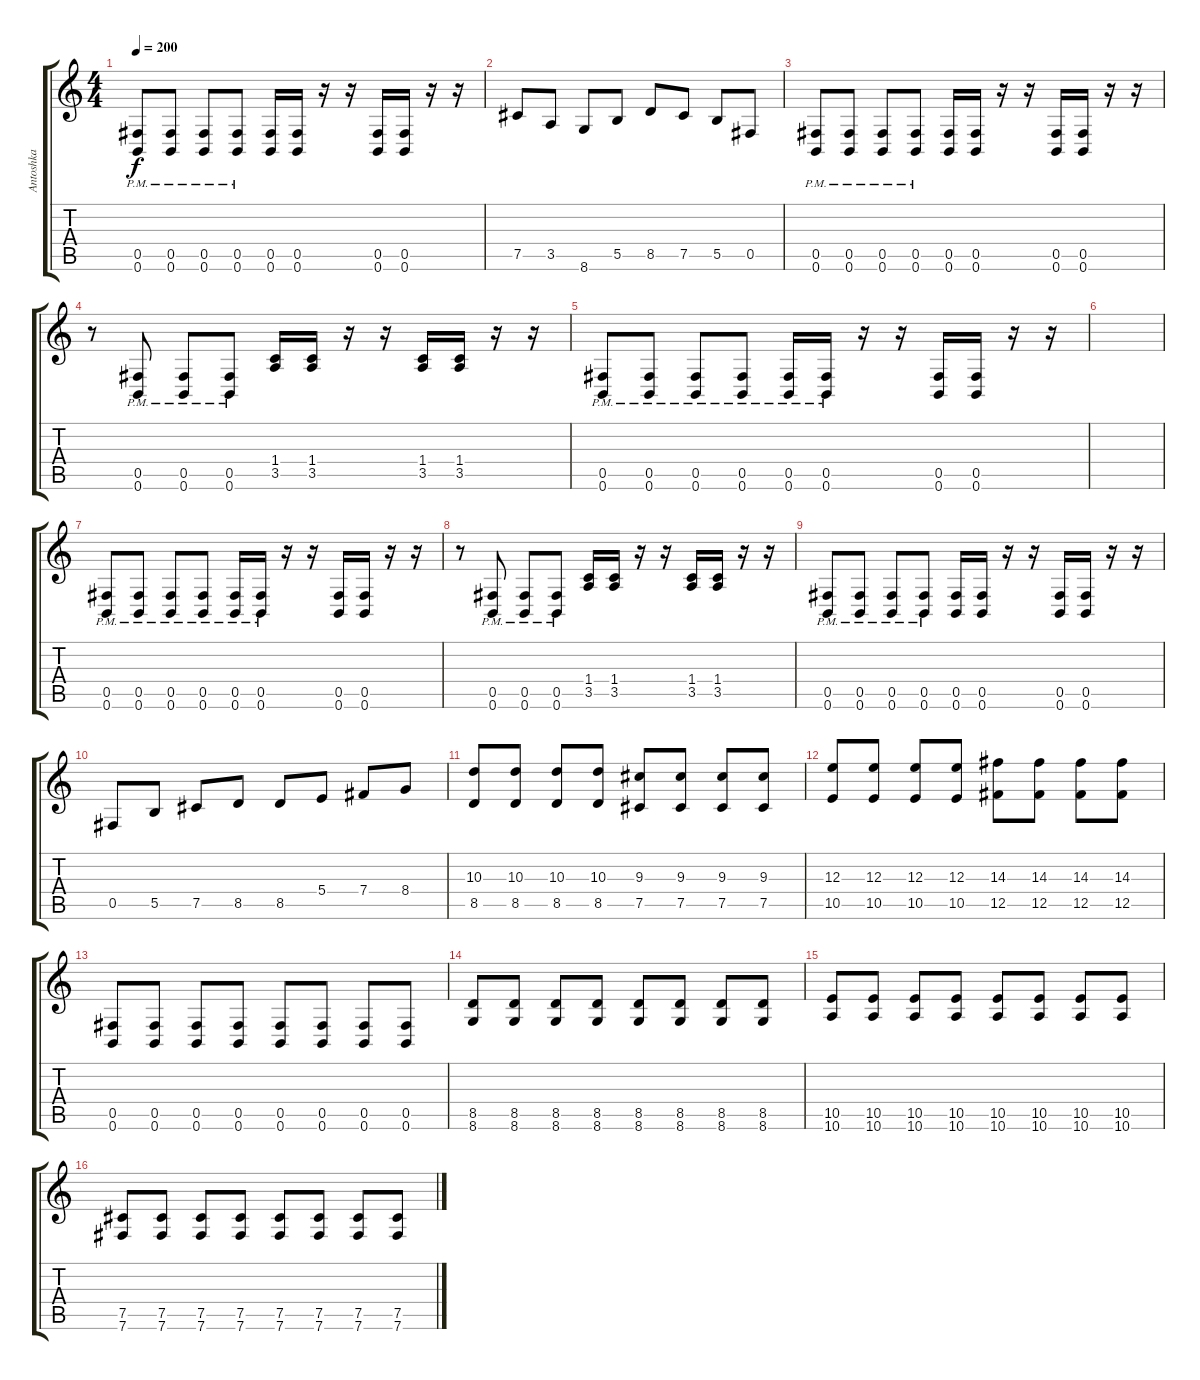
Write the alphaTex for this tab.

\track ("Antoshka" "Antoshka") {instrument distortionguitar}
\staff {score tabs}
\tuning (Db4 Ab3 E3 B2 Gb2 B1) {hide}
\ts (4 4)
\tempo 200
\clef g2
\ks c
(0.5{pm} 0.6{pm}).8{dy f} (0.5{pm} 0.6{pm}).8 (0.5{pm} 0.6{pm}).8 (0.5{pm} 0.6{pm}).8 (0.5 0.6).16 (0.5 0.6).16 r.16 r.16 (0.5 0.6).16 (0.5 0.6).16 r.16 r.16 |
7.5.8 3.5.8 8.6.8 5.5.8 8.5.8 7.5.8 5.5.8 0.5.8 |
(0.5{pm} 0.6{pm}).8 (0.5{pm} 0.6{pm}).8 (0.5{pm} 0.6{pm}).8 (0.5{pm} 0.6{pm}).8 (0.5 0.6).16 (0.5 0.6).16 r.16 r.16 (0.5 0.6).16 (0.5 0.6).16 r.16 r.16 |
r.8 (0.5{pm} 0.6{pm}).8 (0.5{pm} 0.6{pm}).8 (0.5{pm} 0.6{pm}).8 (1.4 3.5).16 (1.4 3.5).16 r.16 r.16 (1.4 3.5).16 (1.4 3.5).16 r.16 r.16 |
(0.5{pm} 0.6{pm}).8 (0.5{pm} 0.6{pm}).8 (0.5{pm} 0.6{pm}).8 (0.5{pm} 0.6{pm}).8 (0.5{pm} 0.6{pm}).16 (0.5{pm} 0.6{pm}).16 r.16 r.16 (0.5 0.6).16 (0.5 0.6).16 r.16 r.16 |
|
(0.5{pm} 0.6{pm}).8 (0.5{pm} 0.6{pm}).8 (0.5{pm} 0.6{pm}).8 (0.5{pm} 0.6{pm}).8 (0.5{pm} 0.6{pm}).16 (0.5{pm} 0.6{pm}).16 r.16 r.16 (0.5 0.6).16 (0.5 0.6).16 r.16 r.16 |
r.8 (0.5{pm} 0.6{pm}).8 (0.5{pm} 0.6{pm}).8 (0.5{pm} 0.6{pm}).8 (1.4 3.5).16 (1.4 3.5).16 r.16 r.16 (1.4 3.5).16 (1.4 3.5).16 r.16 r.16 |
(0.5{pm} 0.6{pm}).8 (0.5{pm} 0.6{pm}).8 (0.5{pm} 0.6{pm}).8 (0.5{pm} 0.6{pm}).8 (0.5 0.6).16 (0.5 0.6).16 r.16 r.16 (0.5 0.6).16 (0.5 0.6).16 r.16 r.16 |
0.5.8 5.5.8 7.5.8 8.5.8 8.5.8 5.4.8 7.4.8 8.4.8 |
(10.3 8.5).8 (10.3 8.5).8 (10.3 8.5).8 (10.3 8.5).8 (9.3 7.5).8 (9.3 7.5).8 (9.3 7.5).8 (9.3 7.5).8 |
(12.3 10.5).8 (12.3 10.5).8 (12.3 10.5).8 (12.3 10.5).8 (14.3 12.5).8 (14.3 12.5).8 (14.3 12.5).8 (14.3 12.5).8 |
(0.5 0.6).8 (0.5 0.6).8 (0.5 0.6).8 (0.5 0.6).8 (0.5 0.6).8 (0.5 0.6).8 (0.5 0.6).8 (0.5 0.6).8 |
(8.5 8.6).8 (8.5 8.6).8 (8.5 8.6).8 (8.5 8.6).8 (8.5 8.6).8 (8.5 8.6).8 (8.5 8.6).8 (8.5 8.6).8 |
(10.5 10.6).8 (10.5 10.6).8 (10.5 10.6).8 (10.5 10.6).8 (10.5 10.6).8 (10.5 10.6).8 (10.5 10.6).8 (10.5 10.6).8 |
(7.5 7.6).8 (7.5 7.6).8 (7.5 7.6).8 (7.5 7.6).8 (7.5 7.6).8 (7.5 7.6).8 (7.5 7.6).8 (7.5 7.6).8
